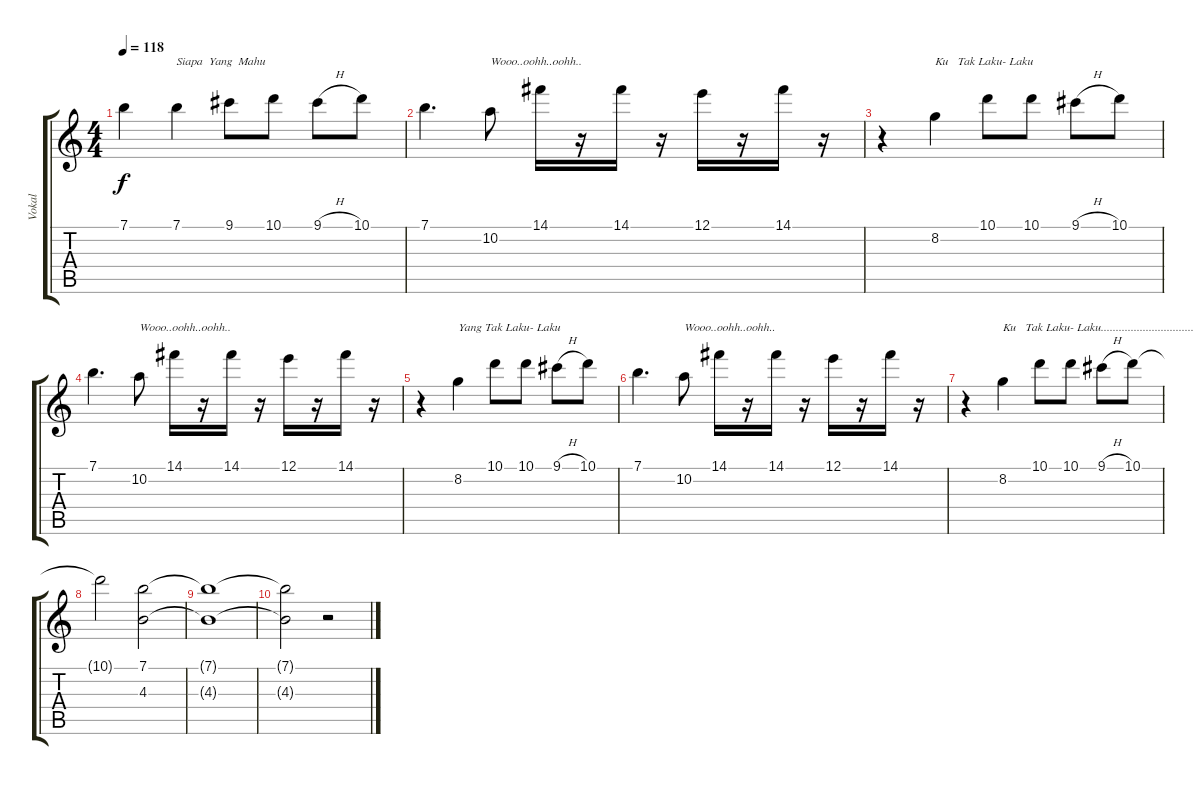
\track ("Vokal" "Vokal") {instrument contrabass}
\staff {score tabs}
\tuning (E4 B3 G3 D3 A2 E2) {hide}
\ts (4 4)
\tempo 118
\clef g2
\ks c
7.1.4{dy f} 7.1.4{txt "Siapa  Yang  Mahu"} 9.1.8 10.1.8 9.1{h}.8 10.1.8 |
7.1.4{d} 10.2.8{txt "Wooo..oohh..oohh.."} 14.1.16 r.16 14.1.16 r.16 12.1.16 r.16 14.1.16 r.16 |
r.4 8.2.4{txt "Ku   Tak Laku- Laku"} 10.1.8 10.1.8 9.1{h}.8 10.1.8 |
7.1.4{d} 10.2.8{txt "Wooo..oohh..oohh.."} 14.1.16 r.16 14.1.16 r.16 12.1.16 r.16 14.1.16 r.16 |
r.4 8.2.4{txt "Yang Tak Laku- Laku"} 10.1.8 10.1.8 9.1{h}.8 10.1.8 |
7.1.4{d} 10.2.8{txt "Wooo..oohh..oohh.."} 14.1.16 r.16 14.1.16 r.16 12.1.16 r.16 14.1.16 r.16 |
r.4 8.2.4{txt "Ku   Tak Laku- Laku..............................."} 10.1.8 10.1.8 9.1{h}.8 10.1.8 |
10.1{t}.2 (7.1 4.3).2 |
(7.1{t} 4.3{t}).1 |
(7.1{t} 4.3{t}).2 r.2
